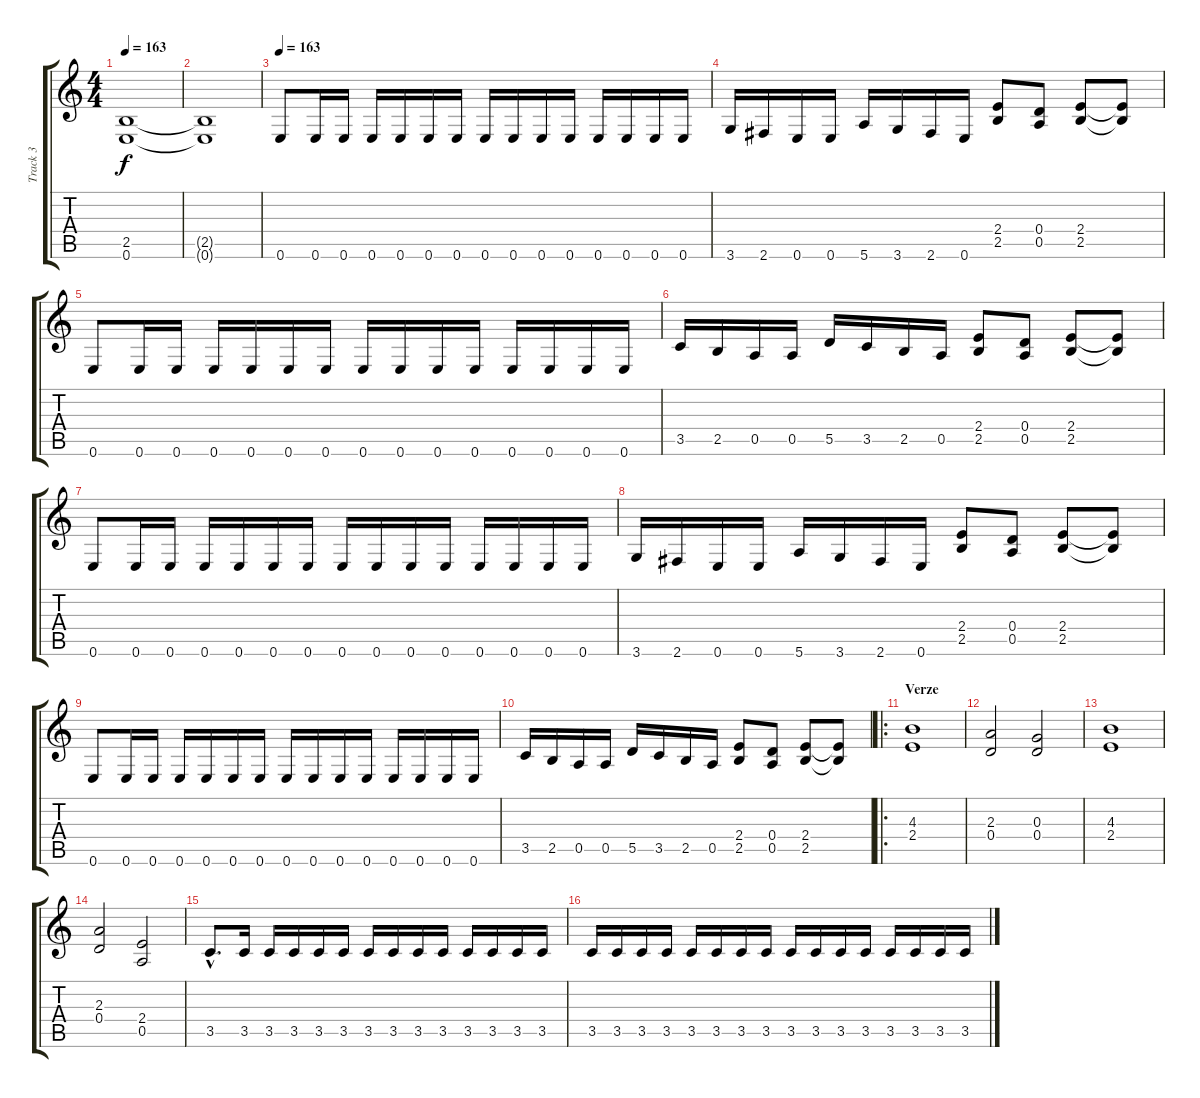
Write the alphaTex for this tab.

\track ("Track 3" "Track 3") {instrument distortionguitar}
\staff {score tabs}
\tuning (E4 B3 G3 D3 A2 E2) {hide}
\ts (4 4)
\tempo 163
\clef g2
\ks c
(2.5 0.6).1{dy f} |
(2.5{t} 0.6{t}).1 |
\tempo 163
0.6.8 0.6.16 0.6.16 0.6.16 0.6.16 0.6.16 0.6.16 0.6.16 0.6.16 0.6.16 0.6.16 0.6.16 0.6.16 0.6.16 0.6.16 |
3.6.16 2.6.16 0.6.16 0.6.16 5.6.16 3.6.16 2.6.16 0.6.16 (2.4 2.5).8 (0.4 0.5).8 (2.4 2.5).8 (2.4{t} 2.5{t}).8 |
0.6.8 0.6.16 0.6.16 0.6.16 0.6.16 0.6.16 0.6.16 0.6.16 0.6.16 0.6.16 0.6.16 0.6.16 0.6.16 0.6.16 0.6.16 |
3.5.16 2.5.16 0.5.16 0.5.16 5.5.16 3.5.16 2.5.16 0.5.16 (2.4 2.5).8 (0.4 0.5).8 (2.4 2.5).8 (2.4{t} 2.5{t}).8 |
0.6.8 0.6.16 0.6.16 0.6.16 0.6.16 0.6.16 0.6.16 0.6.16 0.6.16 0.6.16 0.6.16 0.6.16 0.6.16 0.6.16 0.6.16 |
3.6.16 2.6.16 0.6.16 0.6.16 5.6.16 3.6.16 2.6.16 0.6.16 (2.4 2.5).8 (0.4 0.5).8 (2.4 2.5).8 (2.4{t} 2.5{t}).8 |
0.6.8 0.6.16 0.6.16 0.6.16 0.6.16 0.6.16 0.6.16 0.6.16 0.6.16 0.6.16 0.6.16 0.6.16 0.6.16 0.6.16 0.6.16 |
3.5.16 2.5.16 0.5.16 0.5.16 5.5.16 3.5.16 2.5.16 0.5.16 (2.4 2.5).8 (0.4 0.5).8 (2.4 2.5).8 (2.4{t} 2.5{t}).8 |
\ro
\section ("" "Verze")
(4.3 2.4).1 |
(2.3 0.4).2 (0.3 0.4).2 |
(4.3 2.4).1 |
(2.3 0.4).2 (2.4 0.5).2 |
3.5{hac}.8{d} 3.5.16 3.5.16 3.5.16 3.5.16 3.5.16 3.5.16 3.5.16 3.5.16 3.5.16 3.5.16 3.5.16 3.5.16 3.5.16 |
3.5.16 3.5.16 3.5.16 3.5.16 3.5.16 3.5.16 3.5.16 3.5.16 3.5.16 3.5.16 3.5.16 3.5.16 3.5.16 3.5.16 3.5.16 3.5.16
